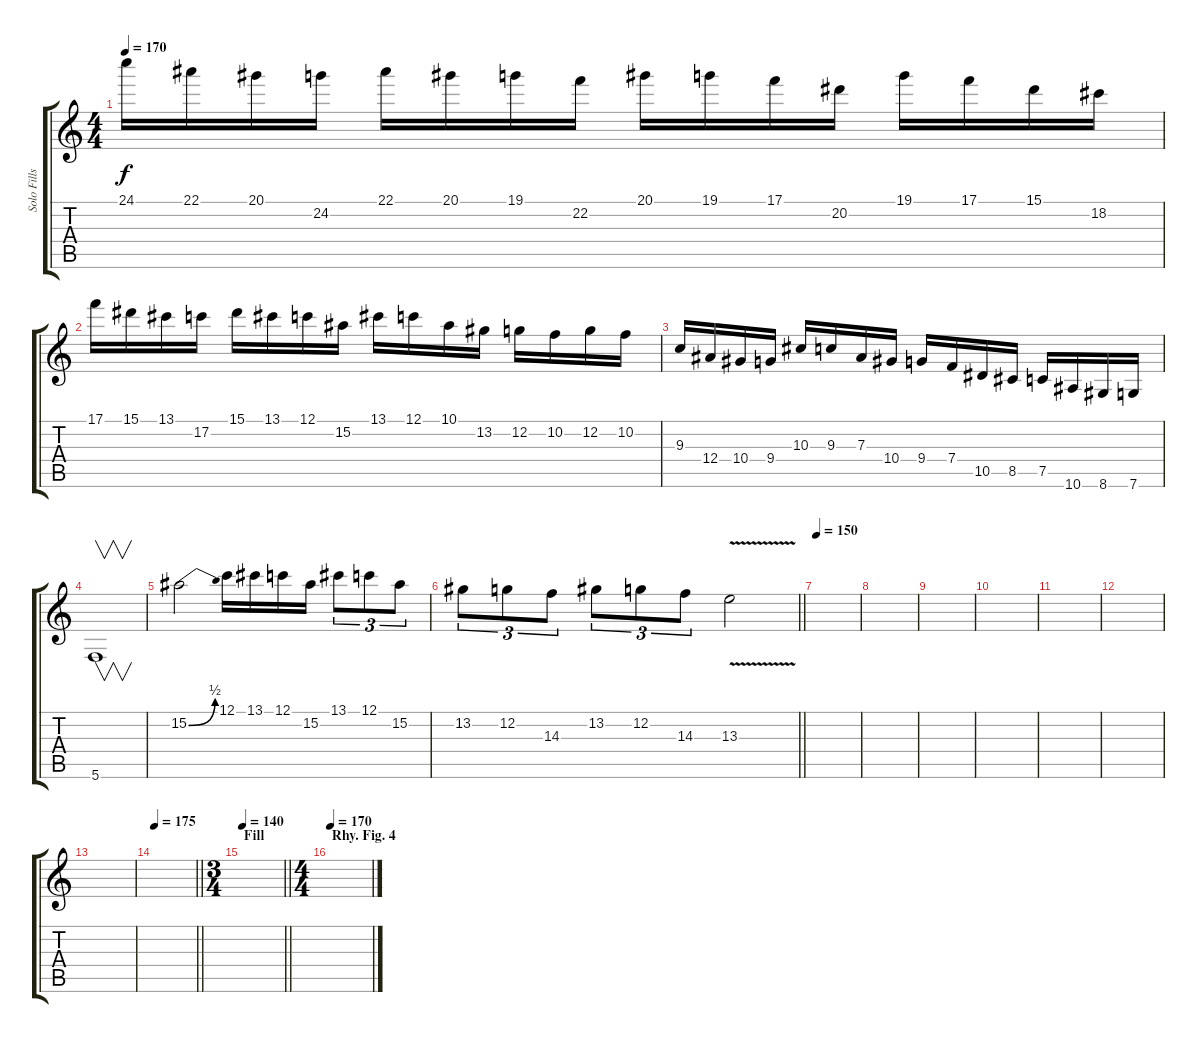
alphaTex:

\track ("Solo Fills" "Solo Fills") {instrument distortionguitar}
\staff {score tabs}
\tuning (C4 G3 Eb3 Bb2 F2 C2) {hide}
\ts (4 4)
\tempo 170
\clef g2
\ks c
24.1.16{dy f} 22.1.16 20.1.16 24.2.16 22.1.16 20.1.16 19.1.16 22.2.16 20.1.16 19.1.16 17.1.16 20.2.16 19.1.16 17.1.16 15.1.16 18.2.16 |
17.1.16 15.1.16 13.1.16 17.2.16 15.1.16 13.1.16 12.1.16 15.2.16 13.1.16 12.1.16 10.1.16 13.2.16 12.2.16 10.2.16 12.2.16 10.2.16 |
9.3.16 12.4.16 10.4.16 9.4.16 10.3.16 9.3.16 7.3.16 10.4.16 9.4.16 7.4.16 10.5.16 8.5.16 7.5.16 10.6.16 8.6.16 7.6.16 |
5.6.1{v} |
15.2{be (bend 0 0 60 2)}.2 12.1.16 13.1.16 12.1.16 15.2.16 13.1.8{tu (3 2)} 12.1.8{tu (3 2)} 15.2.8{tu (3 2)} |
\barLineRight lightlight
13.2.8{tu (3 2)} 12.2.8{tu (3 2)} 14.3.8{tu (3 2)} 13.2.8{tu (3 2)} 12.2.8{tu (3 2)} 14.3.8{tu (3 2)} 13.3{v}.2 |
\tempo 150
|
|
|
|
|
|
|
\tempo 175
\barLineRight lightlight
|
\ts (3 4)
\section ("" "Fill")
\tempo 140
\barLineRight lightlight
|
\ts (4 4)
\section ("" "Rhy. Fig. 4")
\tempo 170
